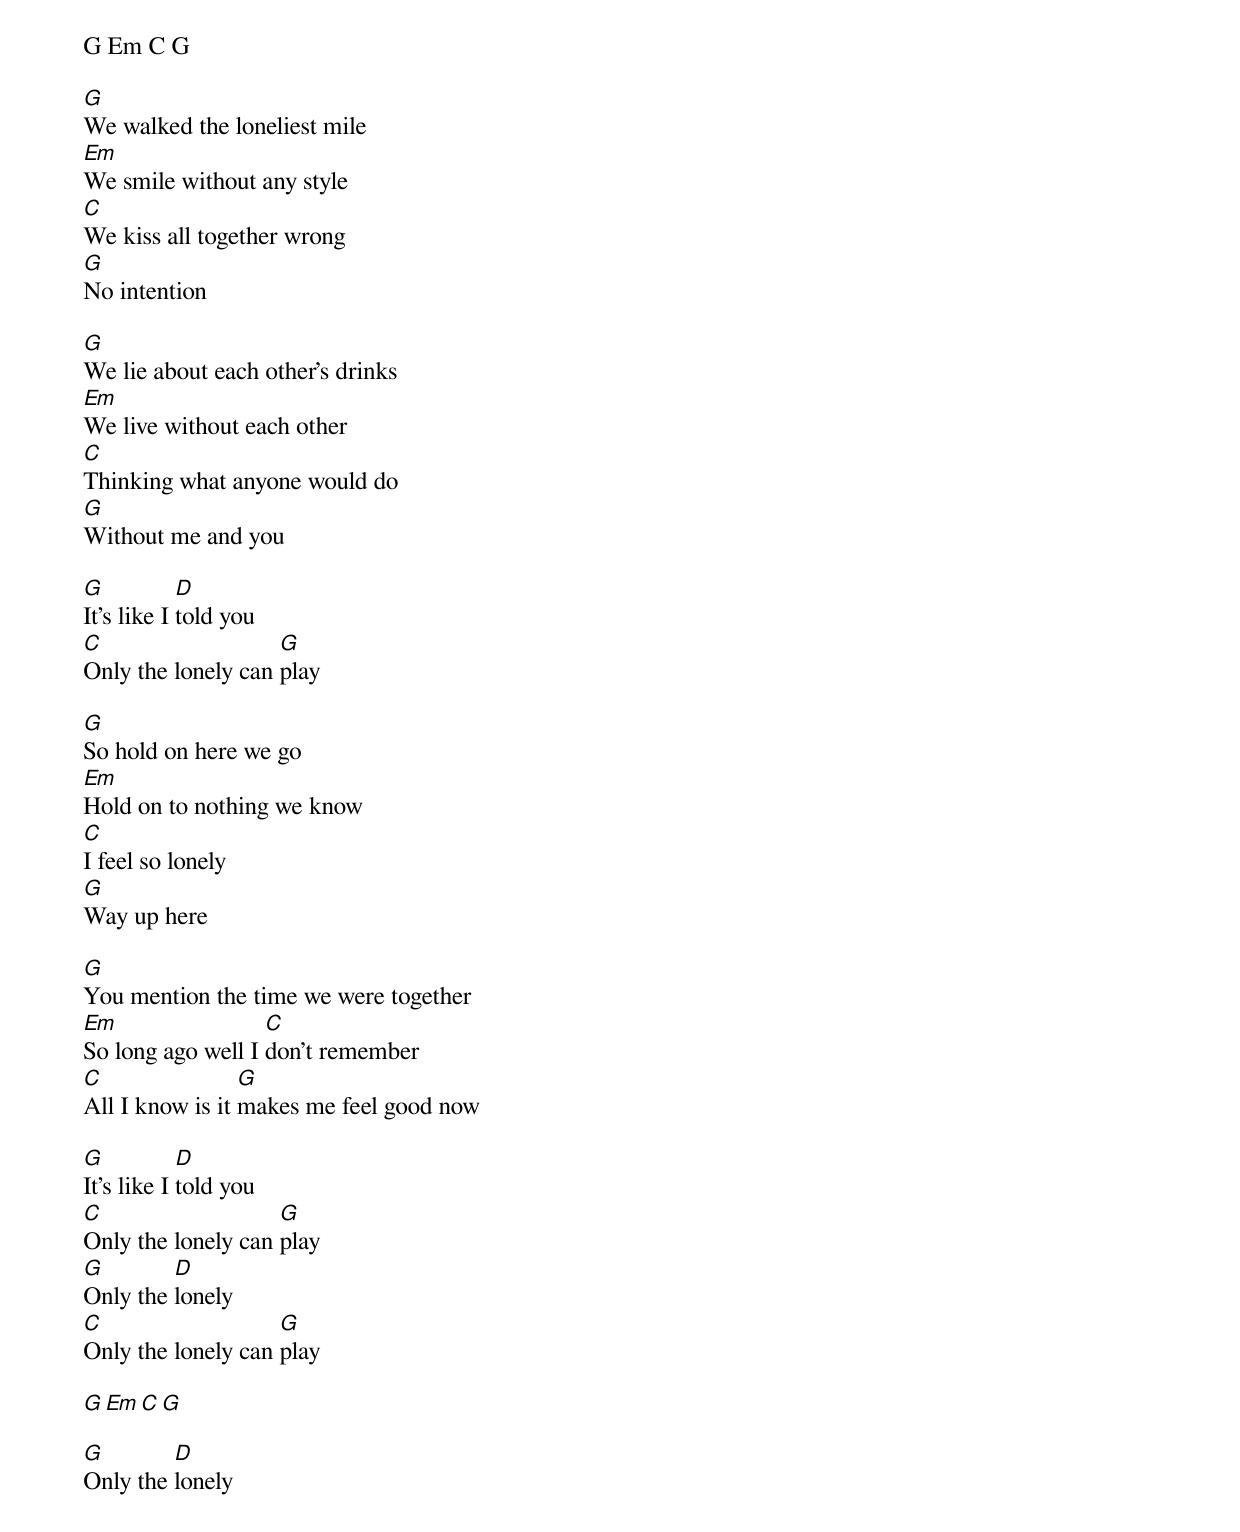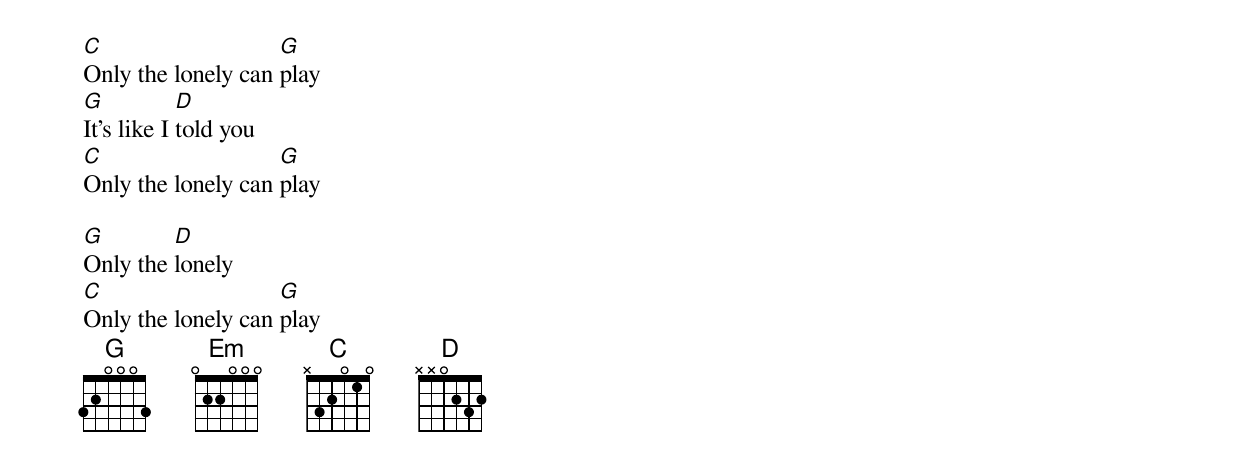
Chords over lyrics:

G Em C G

G
We walked the loneliest mile
Em
We smile without any style
C
We kiss all together wrong
G
No intention

G
We lie about each other's drinks
Em
We live without each other
C
Thinking what anyone would do
G
Without me and you

G           D
It's like I told you
C                   G
Only the lonely can play

G
So hold on here we go
Em
Hold on to nothing we know
C
I feel so lonely
G
Way up here

G
You mention the time we were together
Em                 C
So long ago well I don't remember
C                G
All I know is it makes me feel good now

G           D
It's like I told you
C                   G
Only the lonely can play
G        D
Only the lonely
C                   G
Only the lonely can play

G Em C G

G        D
Only the lonely
C                   G
Only the lonely can play
G           D
It's like I told you
C                   G
Only the lonely can play

G        D
Only the lonely
C                   G
Only the lonely can play
